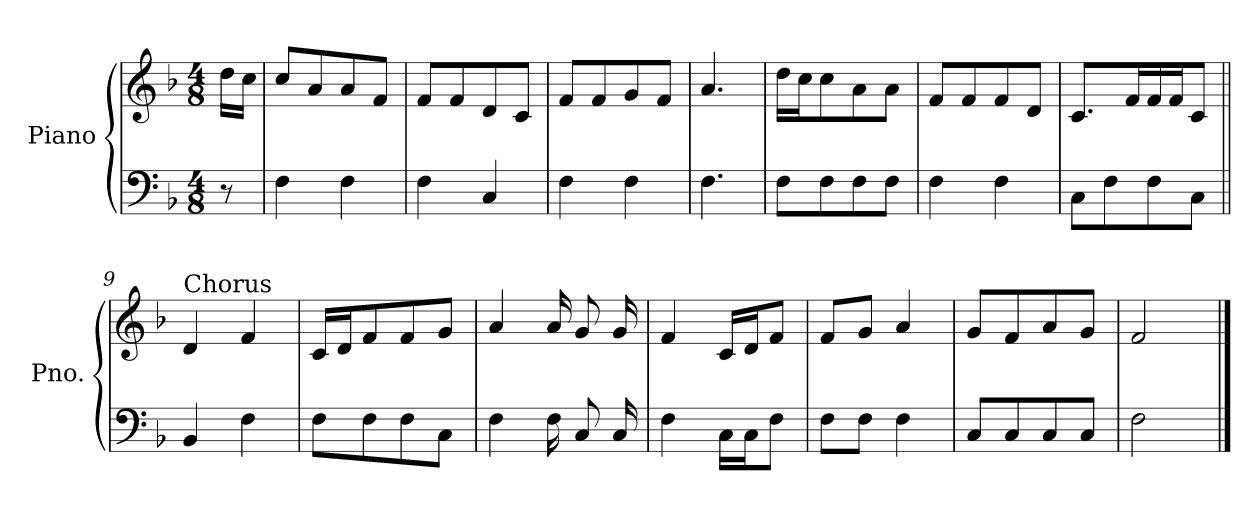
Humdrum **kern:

**kern	**kern
*part1	*part1
*staff2	*staff1
*I"Piano	*
*I'Pno.	*
*clefF4	*clefG2
*k[b-]	*k[b-]
*M4/8	*M4/8
*MM80	*MM80
=1	=1
8r	16dd\LL
.	16cc\JJ
=2	=2
4F\	8cc/L
.	8a/
4F\	8a/
.	8f/J
=3	=3
4F\	8f/L
.	8f/
4C/	8d/
.	8c/J
=4	=4
4F\	8f/L
.	8f/
4F\	8g/
.	8f/J
=5	=5
4.F\	4.a/
=6	=6
8F\L	16dd\LL
.	16cc\J
8F\	8cc\
8F\	8a\
8F\J	8a\J
=7	=7
4F\	8f/L
.	8f/
4F\	8f/
.	8d/J
=8	=8
8C\L	8.c/L
8F\	.
.	16f/L
8F\	16f/
.	16f/J
8C\J	8c/J
=9||	=9||
!	!LO:TX:a:t=Chorus
4BB-/	4d/
4F\	4f/
=10	=10
8F\L	16c/LL
.	16d/J
8F\	8f/
8F\	8f/
8C\J	8g/J
=11	=11
4F\	4a/
16F\	16a/
8C/	8g/
16C/	16g/
!!LO:LB:g=z
=12	=12
4F\	4f/
16C\LL	16c/LL
16C\J	16d/J
8F\J	8f/J
=13	=13
8F\L	8f/L
8F\J	8g/J
4F\	4a/
=14	=14
8C/L	8g/L
8C/	8f/
8C/	8a/
8C/J	8g/J
=15	=15
2F\	2f/
==	==
*-	*-
